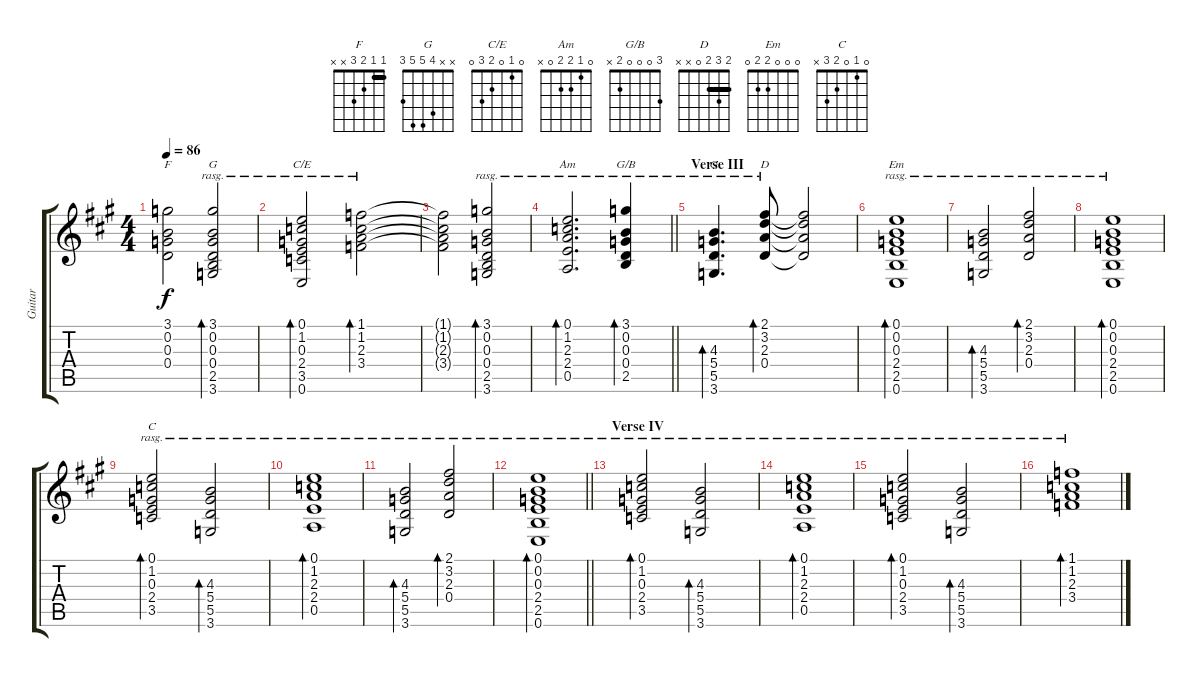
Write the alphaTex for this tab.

\track ("Guitar" "Guitar") {instrument acousticguitarsteel}
\staff {score tabs}
\tuning (E4 B3 G3 D3 A2 E2) {hide}
\chord ("F" 1 1 2 3 x x) {barre 1}
\chord ("G" 3 0 0 0 2 3)
\chord ("C/E" 0 1 0 2 3 0)
\chord ("Am" 0 1 2 2 0 x)
\chord ("G/B" 3 0 0 0 2 x)
\chord ("G" x x 4 5 5 3)
\chord ("D" 2 3 2 0 x x) {barre 2}
\chord ("Em" 0 0 0 2 2 0)
\chord ("C" 0 1 0 2 3 x)
\ts (4 4)
\tempo 86
\clef g2
\ks a
(3.1{t} 0.2{t} 0.3{t} 0.4{t}).2{ch "F" dy f} (3.1 0.2 0.3 0.4 2.5 3.6).2{bd 480 ch "G" rasg ii} |
(0.1 1.2 0.3 2.4 3.5 0.6).2{bd 480 ch "C/E" rasg ii} (1.1 1.2 2.3 3.4).2{bd 480 rasg ii} |
(1.1{t} 1.2{t} 2.3{t} 3.4{t}).2 (3.1 0.2 0.3 0.4 2.5 3.6).2{bd 480 rasg ii} |
\barLineRight lightlight
(0.1 1.2 2.3 2.4 0.5).2{d bd 480 ch "Am" rasg ii} (3.1 0.2 0.3 0.4 2.5).4{bd 480 ch "G/B" rasg ii} |
\section ("" "Verse III")
(4.3 5.4 5.5 3.6).4{d bd 480 ch "G" rasg ii} (2.1 3.2 2.3 0.4).8{bd 480 ch "D" rasg ii} (2.1{t} 3.2{t} 2.3{t} 0.4{t}).2 |
(0.1 0.2 0.3 2.4 2.5 0.6).1{bd 480 ch "Em" rasg ii} |
(4.3 5.4 5.5 3.6).2{bd 480 rasg ii} (2.1 3.2 2.3 0.4).2{bd 480 rasg ii} |
(0.1 0.2 0.3 2.4 2.5 0.6).1{bd 480 rasg ii} |
(0.1 1.2 0.3 2.4 3.5).2{bd 480 ch "C" rasg ii} (4.3 5.4 5.5 3.6).2{bd 480 rasg ii} |
(0.1 1.2 2.3 2.4 0.5).1{bd 480 rasg ii} |
(4.3 5.4 5.5 3.6).2{bd 480 rasg ii} (2.1 3.2 2.3 0.4).2{bd 480 rasg ii} |
\barLineRight lightlight
(0.1 0.2 0.3 2.4 2.5 0.6).1{bd 480 rasg ii} |
\section ("" "Verse IV")
(0.1 1.2 0.3 2.4 3.5).2{bd 480 rasg ii} (4.3 5.4 5.5 3.6).2{bd 480 rasg ii} |
(0.1 1.2 2.3 2.4 0.5).1{bd 480 rasg ii} |
(0.1 1.2 0.3 2.4 3.5).2{bd 480 rasg ii} (4.3 5.4 5.5 3.6).2{bd 480 rasg ii} |
(1.1 1.2 2.3 3.4).1{bd 480 rasg ii}
